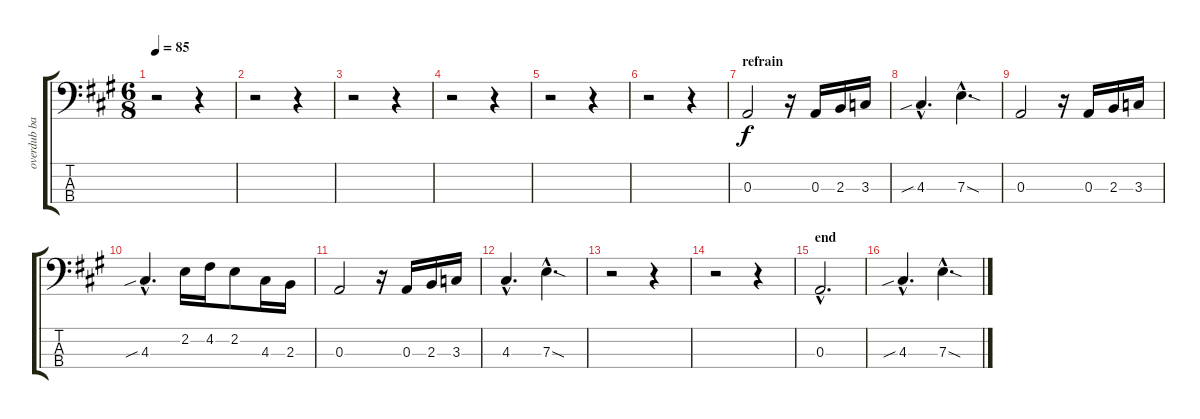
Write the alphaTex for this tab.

\track ("overdub bass" "overdub ba") {instrument acousticbass}
\staff {score tabs}
\tuning (G2 D2 A1 E1) {hide}
\ts (6 8)
\tempo 85
\clef f4
\ks f#minor
r.2{dy f} r.4 |
r.2 r.4 |
r.2 r.4 |
r.2 r.4 |
r.2 r.4 |
r.2 r.4 |
\section ("" "refrain")
0.3.2 r.16 0.3.16 2.3.16 3.3.16 |
4.3{sib hac}.4{d} 7.3{sod hac}.4{d} |
0.3.2 r.16 0.3.16 2.3.16 3.3.16 |
4.3{sib hac}.4{d} 2.2.16 4.2.16 2.2.8 4.3.16 2.3.16 |
0.3.2 r.16 0.3.16 2.3.16 3.3.16 |
4.3{hac}.4{d} 7.3{sod hac}.4{d} |
r.2 r.4 |
r.2 r.4 |
\section ("" "end")
0.3{hac}.2{d} |
4.3{sib hac}.4{d} 7.3{sod hac}.4{d}
